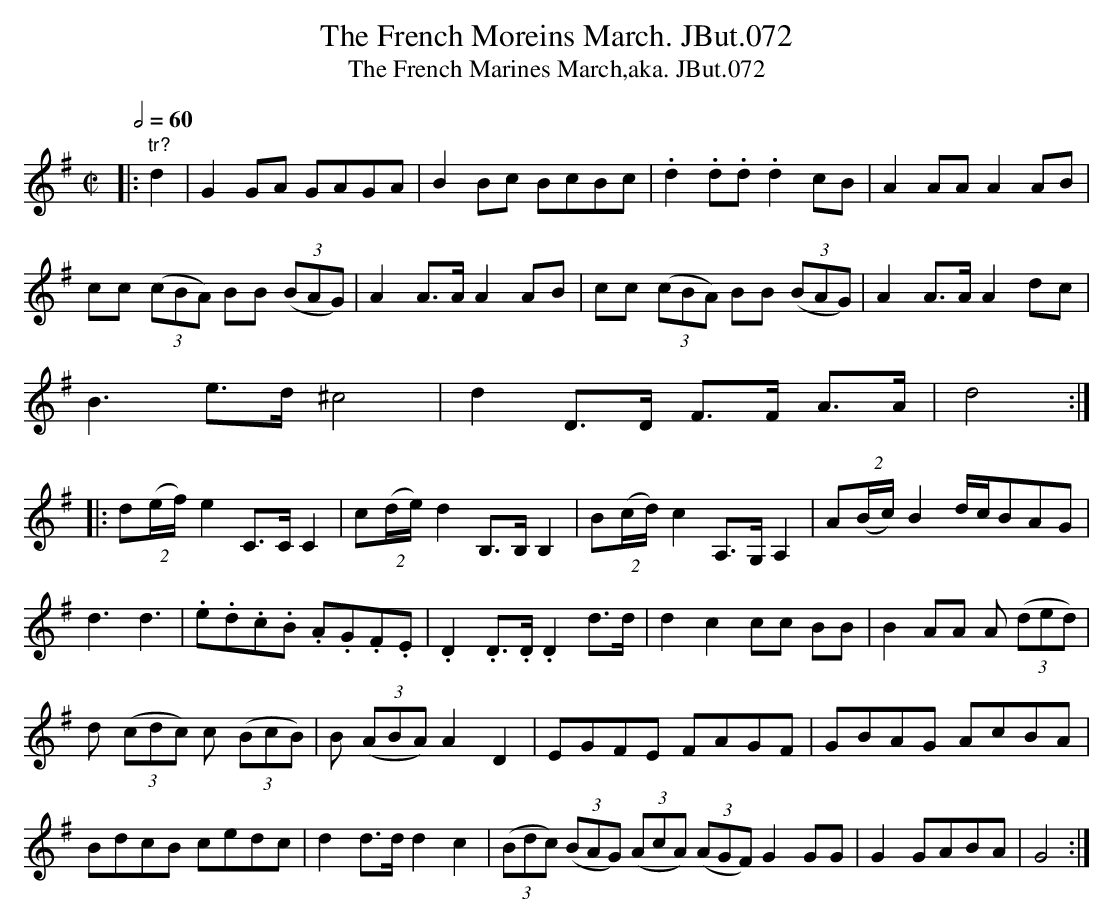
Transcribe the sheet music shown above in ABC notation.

X:1
T:French Moreins March. JBut.072, The
T:French Marines March,aka. JBut.072, The
M:C|
L:1/8
Q:1/2=60
K:G
|:"tr?"d2|G2 GA GAGA|B2 Bc BcBc|.d2 .d.d .d2 cB|A2 AA A2 AB|
cc (3(cBA) BB (3(BAG)|A2 A>A A2AB|cc (3(cBA) BB (3(BAG)|A2 A>A A2 dc|
B3 e>d ^c4|d2 D>D F>F A>A|d4:|
|:d(2(e/f/) e2 C>C C2|c(2(d/e/) d2 B,>B, B,2|\
B(2(c/d/) c2 A,>G, A,2|A(2(B/c/) B2 d/c/BAG|
d3 d3|.e.d.c.B .A.G.F.E|.D2 .D>.D .D2 d>d|d2 c2 cc BB|B2 AA A (3(ded)|
d (3(cdc) c (3(BcB)|B (3(ABA) A2 D2|EGFE FAGF|GBAG AcBA|
BdcB cedc|d2 d>d d2 c2|(3(Bdc) (3(BAG) (3(AcA) (3(AGF) G2 GG|G2 GABA|G4:|
